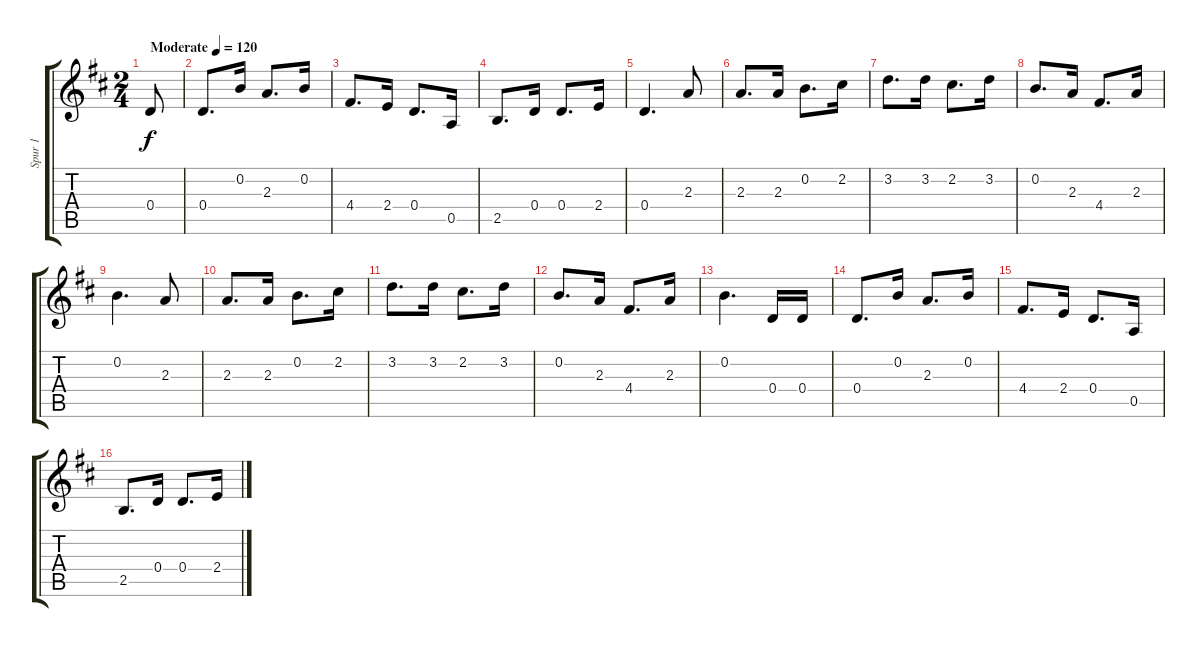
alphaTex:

\track ("Spur 1" "Spur 1") {instrument acousticguitarsteel}
\staff {score tabs}
\tuning (E4 B3 G3 D3 A2 E2) {hide}
\ts (2 4)
\tempo (120 "Moderate")
\clef g2
\ks d
0.4.8{dy f instrument acousticguitarsteel} |
0.4.8{d} 0.2.16 2.3.8{d} 0.2.16 |
4.4.8{d} 2.4.16 0.4.8{d} 0.5.16 |
2.5.8{d} 0.4.16 0.4.8{d} 2.4.16 |
0.4.4{d} 2.3.8 |
2.3.8{d} 2.3.16 0.2.8{d} 2.2.16 |
3.2.8{d} 3.2.16 2.2.8{d} 3.2.16 |
0.2.8{d} 2.3.16 4.4.8{d} 2.3.16 |
0.2.4{d} 2.3.8 |
2.3.8{d} 2.3.16 0.2.8{d} 2.2.16 |
3.2.8{d} 3.2.16 2.2.8{d} 3.2.16 |
0.2.8{d} 2.3.16 4.4.8{d} 2.3.16 |
0.2.4{d} 0.4.16 0.4.16 |
0.4.8{d} 0.2.16 2.3.8{d} 0.2.16 |
4.4.8{d} 2.4.16 0.4.8{d} 0.5.16 |
2.5.8{d} 0.4.16 0.4.8{d} 2.4.16
